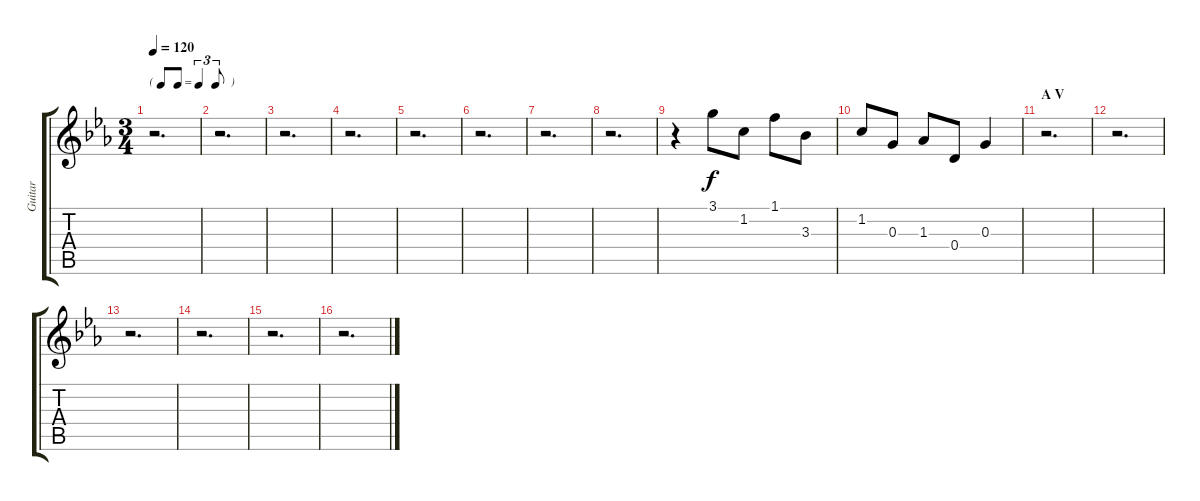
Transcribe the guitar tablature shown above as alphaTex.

\track ("Guitar" "Guitar") {instrument acousticguitarsteel}
\staff {score tabs}
\tuning (E4 B3 G3 D3 A2 E2) {hide}
\ts (3 4)
\tf triplet8th
\tempo 120
\clef g2
\ks cminor
r.2{d dy f} |
r.2{d} |
r.2{d} |
r.2{d} |
r.2{d} |
r.2{d} |
r.2{d} |
r.2{d} |
r.4 3.1.8 1.2.8 1.1.8 3.3.8 |
1.2.8 0.3.8 1.3.8 0.4.8 0.3.4 |
\section ("" "A V")
r.2{d} |
r.2{d} |
r.2{d} |
r.2{d} |
r.2{d} |
r.2{d}
